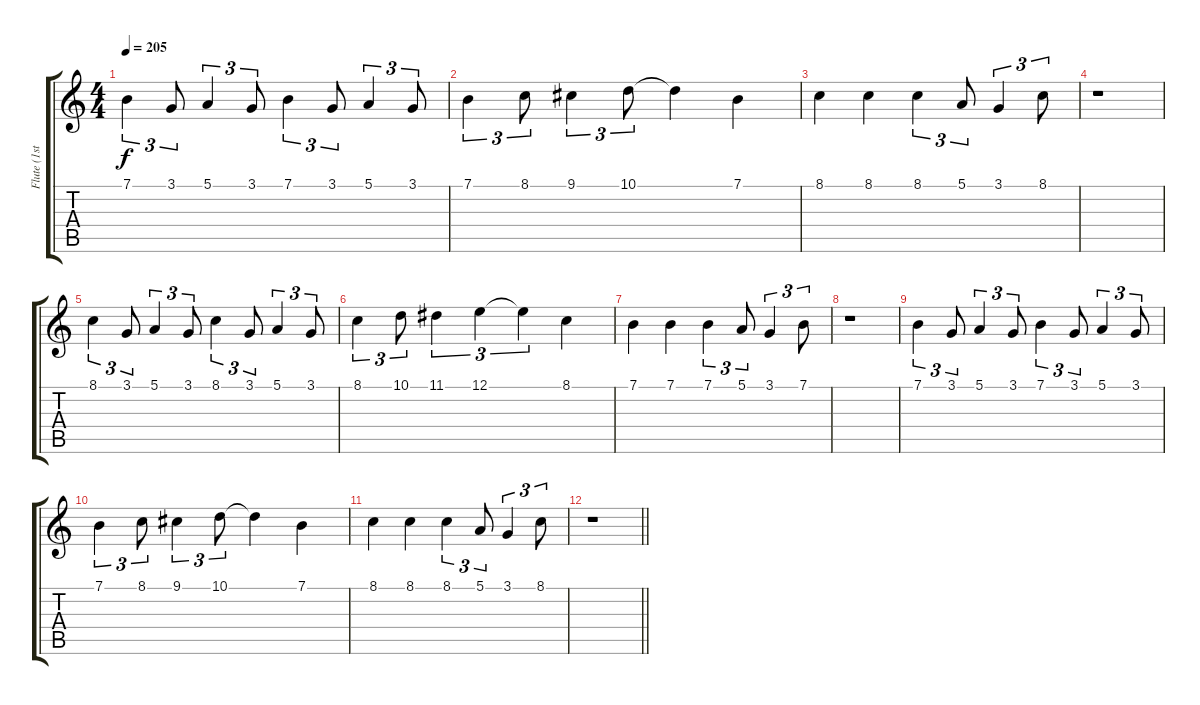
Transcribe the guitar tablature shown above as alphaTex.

\track ("Flute (1st)" "Flute (1st") {instrument flute}
\staff {score tabs}
\tuning (E4 B3 G3 D3 A2 E2) {hide}
\ts (4 4)
\tempo 205
\clef g2
\ks c
7.1.4{tu (3 2) dy f} 3.1.8{tu (3 2)} 5.1.4{tu (3 2)} 3.1.8{tu (3 2)} 7.1.4{tu (3 2)} 3.1.8{tu (3 2)} 5.1.4{tu (3 2)} 3.1.8{tu (3 2)} |
7.1.4{tu (3 2)} 8.1.8{tu (3 2)} 9.1.4{tu (3 2)} 10.1.8{tu (3 2)} 10.1{t}.4 7.1.4 |
8.1.4 8.1.4 8.1.4{tu (3 2)} 5.1.8{tu (3 2)} 3.1.4{tu (3 2)} 8.1.8{tu (3 2)} |
r.1 |
8.1.4{tu (3 2)} 3.1.8{tu (3 2)} 5.1.4{tu (3 2)} 3.1.8{tu (3 2)} 8.1.4{tu (3 2)} 3.1.8{tu (3 2)} 5.1.4{tu (3 2)} 3.1.8{tu (3 2)} |
8.1.4{tu (3 2)} 10.1.8{tu (3 2)} 11.1.4{tu (3 2)} 12.1.4{tu (3 2)} 12.1{t}.4{tu (3 2)} 8.1.4 |
7.1.4 7.1.4 7.1.4{tu (3 2)} 5.1.8{tu (3 2)} 3.1.4{tu (3 2)} 7.1.8{tu (3 2)} |
r.1 |
7.1.4{tu (3 2) volume 1} 3.1.8{tu (3 2)} 5.1.4{tu (3 2)} 3.1.8{tu (3 2)} 7.1.4{tu (3 2)} 3.1.8{tu (3 2)} 5.1.4{tu (3 2)} 3.1.8{tu (3 2)} |
7.1.4{tu (3 2)} 8.1.8{tu (3 2)} 9.1.4{tu (3 2)} 10.1.8{tu (3 2)} 10.1{t}.4 7.1.4 |
8.1.4 8.1.4 8.1.4{tu (3 2)} 5.1.8{tu (3 2)} 3.1.4{tu (3 2)} 8.1.8{tu (3 2)} |
\barLineRight lightlight
r.1
